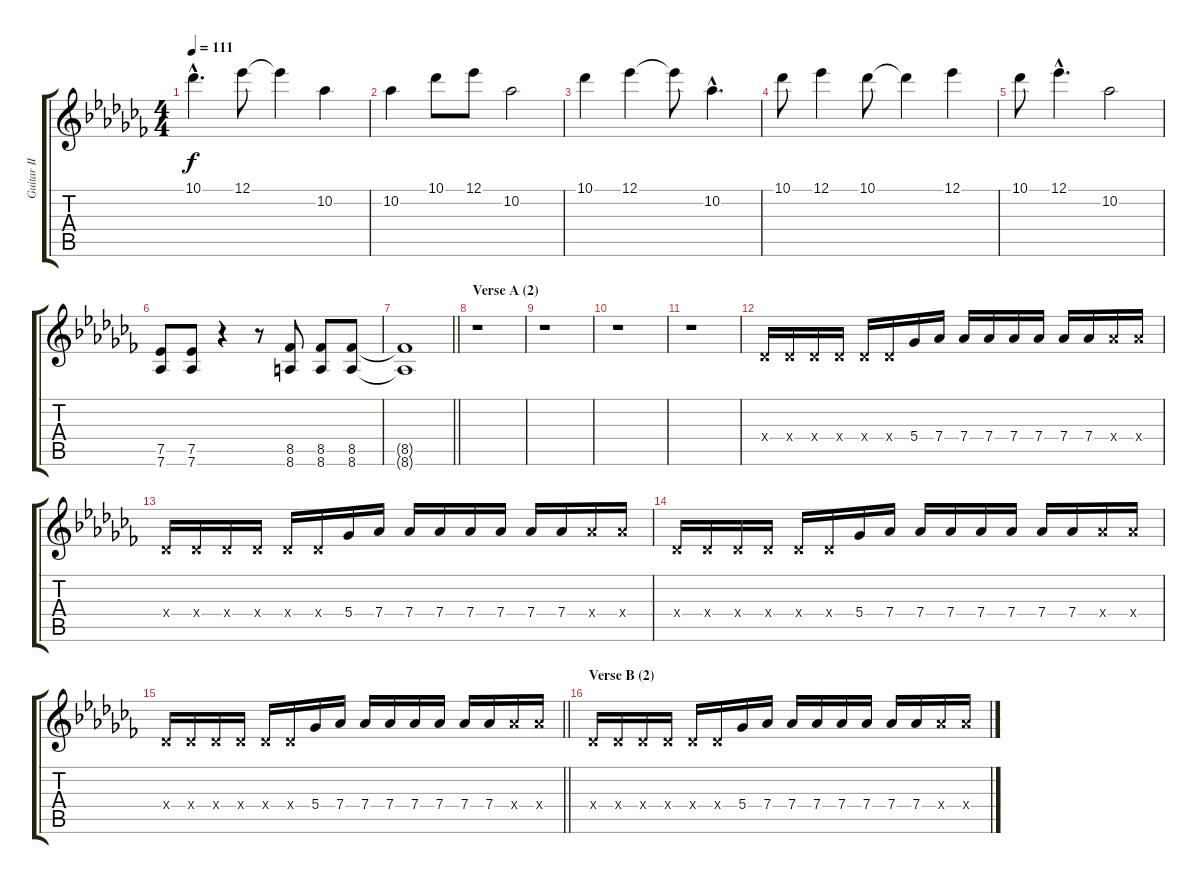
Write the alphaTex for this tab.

\track ("Guitar II" "Guitar II") {instrument distortionguitar}
\staff {score tabs}
\tuning (Eb4 Bb3 Gb3 Db3 Ab2 Db2) {hide}
\ts (4 4)
\tempo 111
\clef g2
\ks abminor
10.1{hac}.4{d dy f} 12.1.8 12.1{t}.4 10.2.4 |
10.2.4 10.1.8 12.1.8 10.2.2 |
10.1.4 12.1.4 12.1{t}.8 10.2{hac}.4{d} |
10.1.8 12.1.4 10.1.8 10.1{t}.4 12.1.4 |
10.1.8 12.1{hac}.4{d} 10.2.2 |
(7.5 7.6).8 (7.5 7.6).8 r.4 r.8 (8.5 8.6).8 (8.5 8.6).8 (8.5 8.6).8 |
\barLineRight lightlight
(8.5{t} 8.6{t}).1 |
\section ("" "Verse A (2)")
r.1 |
r.1 |
r.1 |
r.1 |
0.4{x}.16 0.4{x}.16 0.4{x}.16 0.4{x}.16 0.4{x}.16 0.4{x}.16 5.4.16 7.4.16 7.4.16 7.4.16 7.4.16 7.4.16 7.4.16 7.4.16 7.4{x}.16 7.4{x}.16 |
0.4{x}.16 0.4{x}.16 0.4{x}.16 0.4{x}.16 0.4{x}.16 0.4{x}.16 5.4.16 7.4.16 7.4.16 7.4.16 7.4.16 7.4.16 7.4.16 7.4.16 7.4{x}.16 7.4{x}.16 |
0.4{x}.16 0.4{x}.16 0.4{x}.16 0.4{x}.16 0.4{x}.16 0.4{x}.16 5.4.16 7.4.16 7.4.16 7.4.16 7.4.16 7.4.16 7.4.16 7.4.16 7.4{x}.16 7.4{x}.16 |
\barLineRight lightlight
0.4{x}.16 0.4{x}.16 0.4{x}.16 0.4{x}.16 0.4{x}.16 0.4{x}.16 5.4.16 7.4.16 7.4.16 7.4.16 7.4.16 7.4.16 7.4.16 7.4.16 7.4{x}.16 7.4{x}.16 |
\section ("" "Verse B (2)")
0.4{x}.16 0.4{x}.16 0.4{x}.16 0.4{x}.16 0.4{x}.16 0.4{x}.16 5.4.16 7.4.16 7.4.16 7.4.16 7.4.16 7.4.16 7.4.16 7.4.16 7.4{x}.16 7.4{x}.16
